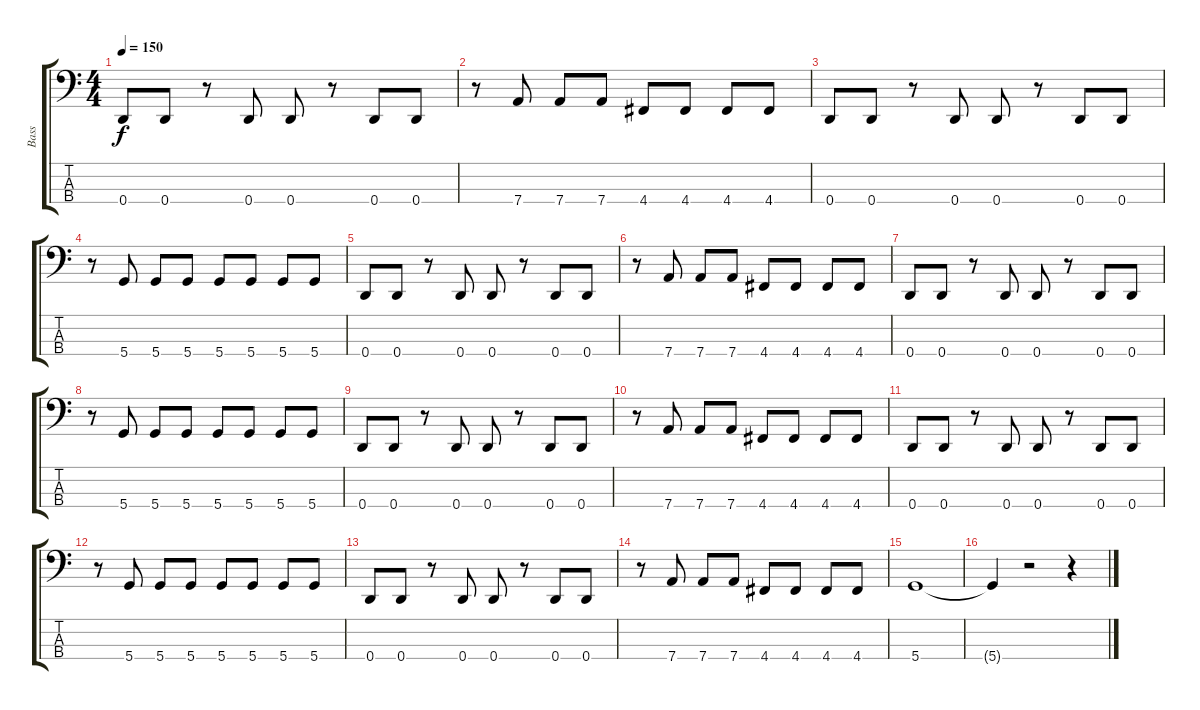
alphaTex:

\track ("Bass" "Bass") {instrument electricbassfinger}
\staff {score tabs}
\tuning (G2 D2 A1 D1) {hide}
\ts (4 4)
\tempo 150
\clef f4
\ks c
0.4.8{dy f} 0.4.8 r.8 0.4.8 0.4.8 r.8 0.4.8 0.4.8 |
r.8 7.4.8 7.4.8 7.4.8 4.4.8 4.4.8 4.4.8 4.4.8 |
0.4.8 0.4.8 r.8 0.4.8 0.4.8 r.8 0.4.8 0.4.8 |
r.8 5.4.8 5.4.8 5.4.8 5.4.8 5.4.8 5.4.8 5.4.8 |
0.4.8 0.4.8 r.8 0.4.8 0.4.8 r.8 0.4.8 0.4.8 |
r.8 7.4.8 7.4.8 7.4.8 4.4.8 4.4.8 4.4.8 4.4.8 |
0.4.8 0.4.8 r.8 0.4.8 0.4.8 r.8 0.4.8 0.4.8 |
r.8 5.4.8 5.4.8 5.4.8 5.4.8 5.4.8 5.4.8 5.4.8 |
0.4.8 0.4.8 r.8 0.4.8 0.4.8 r.8 0.4.8 0.4.8 |
r.8 7.4.8 7.4.8 7.4.8 4.4.8 4.4.8 4.4.8 4.4.8 |
0.4.8 0.4.8 r.8 0.4.8 0.4.8 r.8 0.4.8 0.4.8 |
r.8 5.4.8 5.4.8 5.4.8 5.4.8 5.4.8 5.4.8 5.4.8 |
0.4.8 0.4.8 r.8 0.4.8 0.4.8 r.8 0.4.8 0.4.8 |
r.8 7.4.8 7.4.8 7.4.8 4.4.8 4.4.8 4.4.8 4.4.8 |
5.4.1 |
5.4{t}.4 r.2 r.4
